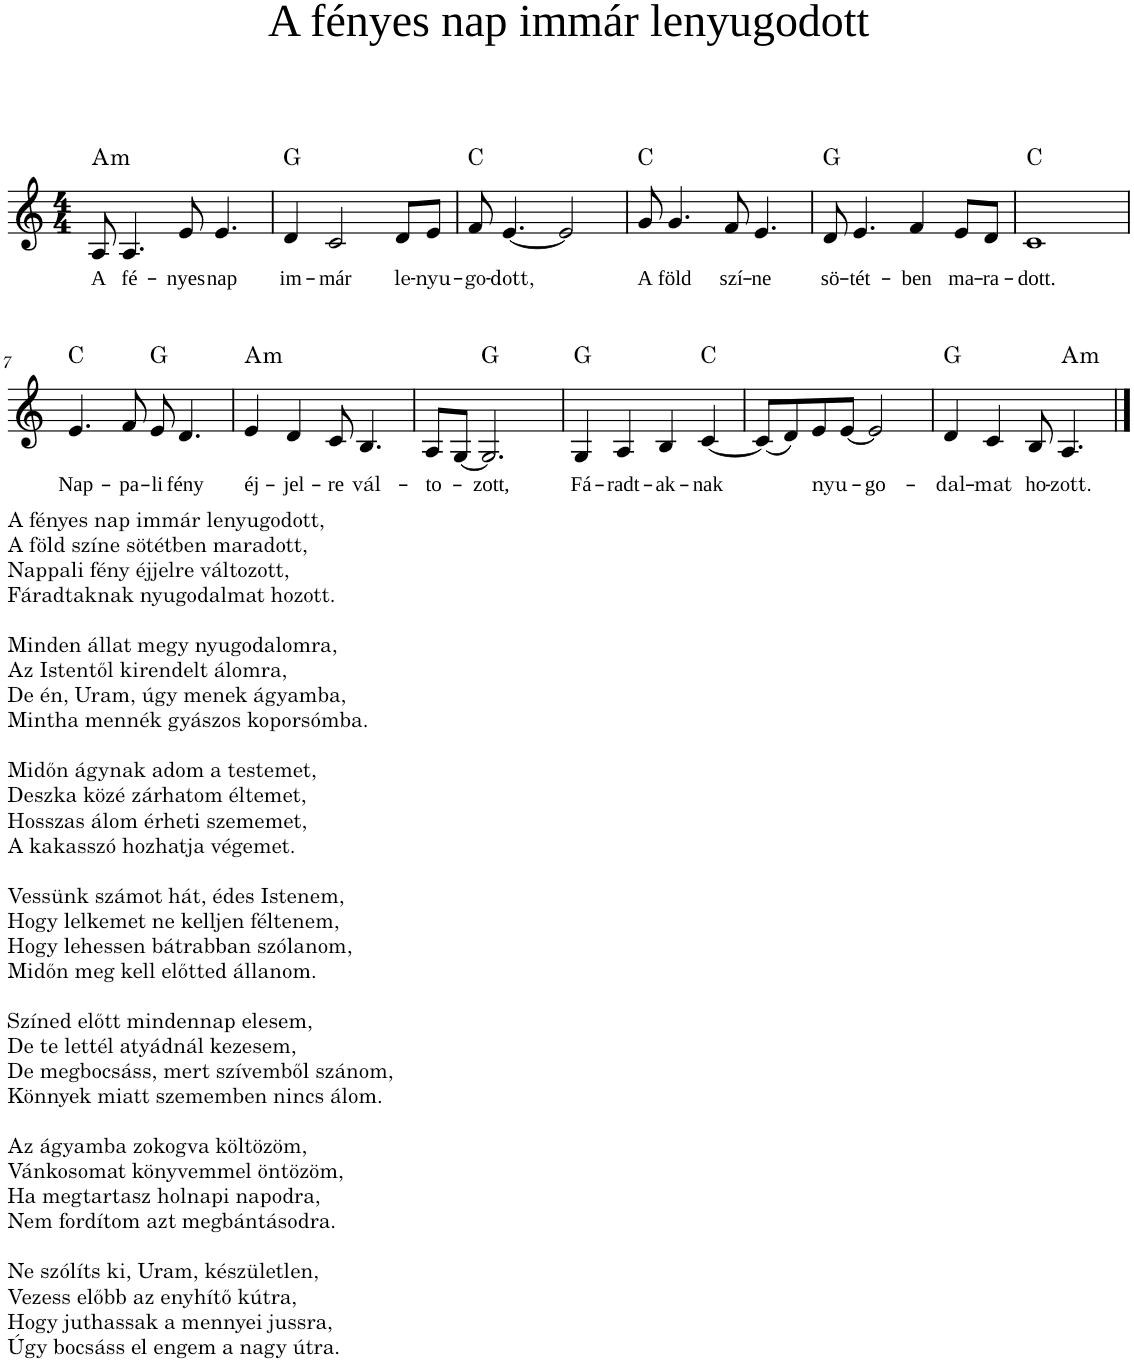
**kern	**text	**harte
*part1	*part1	*part1
*staff1	*staff1	*
*I"Piano	*	*
*I'Pno	*	*
*clefG2	*	*
*k[]	*	*
*M4/4	*	*
=1	=1	=1
!	!LO:LY:b	!LO:H:kt=m
8A/	A	A:min
!	!LO:LY:b	!
4.A/	fé-	.
!	!LO:LY:b	!
8e/	-nyes	.
!	!LO:LY:b	!
4.e/	nap	.
=2	=2	=2
!	!LO:LY:b	!LO:H:kt=N.C.
4d/	im-	N
!	!LO:LY:b	!
2c/	-már	.
!	!LO:LY:b	!
8d/L	le-	.
!	!LO:LY:b	!
8e/J	-nyu-	.
=3	=3	=3
!	!LO:LY:b	!LO:H:kt=N.C.
8f/	-go-	N
!	!LO:LY:b	!
[4.e/	-dott,	.
2e/]	.	.
=4	=4	=4
!	!LO:LY:b	!LO:H:kt=N.C.
8g/	A	N
!	!LO:LY:b	!
4.g/	föld	.
!	!LO:LY:b	!
8f/	szí-	.
!	!LO:LY:b	!
4.e/	-ne	.
=5	=5	=5
!	!LO:LY:b	!LO:H:kt=N.C.
8d/	sö-	N
!	!LO:LY:b	!
4.e/	-tét-	.
!	!LO:LY:b	!
4f/	-ben	.
!	!LO:LY:b	!
8e/L	ma-	.
!	!LO:LY:b	!
8d/J	-ra-	.
=6	=6	=6
!	!LO:LY:b	!LO:H:kt=N.C.
1c	-dott.	N
!!LO:LB:g=z
=7	=7	=7
!LO:TX:b:t=A fényes nap immár lenyugodott,	!	!
!LO:TX:b:t=A föld színe sötétben maradott,	!	!
!LO:TX:b:t=Nappali fény éjjelre változott,	!	!
!LO:TX:b:t=Fáradtaknak nyugodalmat hozott.	!	!
!LO:TX:b:t=Minden állat megy nyugodalomra,	!	!
!LO:TX:b:t=Az Istentől kirendelt álomra,	!	!
!LO:TX:b:t=De én, Uram, úgy menek ágyamba,	!	!
!LO:TX:b:t=Mintha mennék gyászos koporsómba.	!	!
!LO:TX:b:t=Midőn ágynak adom a testemet,	!	!
!LO:TX:b:t=Deszka közé zárhatom éltemet,	!	!
!LO:TX:b:t=Hosszas álom érheti szememet,	!	!
!LO:TX:b:t=A kakasszó hozhatja végemet.	!	!
!LO:TX:b:t=Vessünk számot hát, édes Istenem,	!	!
!LO:TX:b:t=Hogy lelkemet ne kelljen féltenem,	!	!
!LO:TX:b:t=Hogy lehessen bátrabban szólanom,	!	!
!LO:TX:b:t=Midőn meg kell előtted állanom.	!	!
!LO:TX:b:t=Színed előtt mindennap elesem,	!	!
!LO:TX:b:t=De te lettél atyádnál kezesem,	!	!
!LO:TX:b:t=De megbocsáss, mert szívemből szánom,	!	!
!LO:TX:b:t=Könnyek miatt szememben nincs álom.	!	!
!LO:TX:b:t=Az ágyamba zokogva költözöm,	!	!
!LO:TX:b:t=Vánkosomat könyvemmel öntözöm,	!	!
!LO:TX:b:t=Ha megtartasz holnapi napodra,	!	!
!LO:TX:b:t=Nem fordítom azt megbántásodra.	!	!
!LO:TX:b:t=Ne szólíts ki, Uram, készületlen,	!	!
!LO:TX:b:t=Vezess előbb az enyhítő kútra,	!	!
!LO:TX:b:t=Hogy juthassak a mennyei jussra,	!	!
!LO:TX:b:t=Úgy bocsáss el engem a nagy útra.	!	!
!	!LO:LY:b	!LO:H:kt=N.C.
4.e/	Nap-	N
!	!LO:LY:b	!
8f/	-pa-	.
!	!LO:LY:b	!LO:H:kt=N.C.
8e/	-li	N
!	!LO:LY:b	!
4.d/	fény	.
=8	=8	=8
!	!LO:LY:b	!LO:H:kt=m
4e/	éj-	A:min
!	!LO:LY:b	!
4d/	-jel-	.
!	!LO:LY:b	!
8c/	-re	.
!	!LO:LY:b	!
4.B/	vál-	.
=9	=9	=9
!	!LO:LY:b	!
8A/L	-to-	.
[8G/J	.	.
!	!LO:LY:b	!LO:H:kt=N.C.
2.G/]	-zott,	N
=10	=10	=10
!	!LO:LY:b	!LO:H:kt=N.C.
4G/	Fá-	N
!	!LO:LY:b	!
4A/	-radt-	.
!	!LO:LY:b	!
4B/	-ak-	.
!	!LO:LY:b	!LO:H:kt=N.C.
[4c/	-nak	N
=11	=11	=11
(8c/L]	.	.
8d/)	.	.
!	!LO:LY:b	!
8e/	nyu-	.
[8e/J	.	.
!	!LO:LY:b	!
2e/]	-go-	.
=12	=12	=12
!	!LO:LY:b	!LO:H:kt=N.C.
4d/	-dal-	N
!	!LO:LY:b	!
4c/	-mat	.
!	!LO:LY:b	!
8B/	ho-	.
!	!LO:LY:b	!LO:H:kt=m
4.A/	-zott.	A:min
==	==	==
*-	*-	*-
